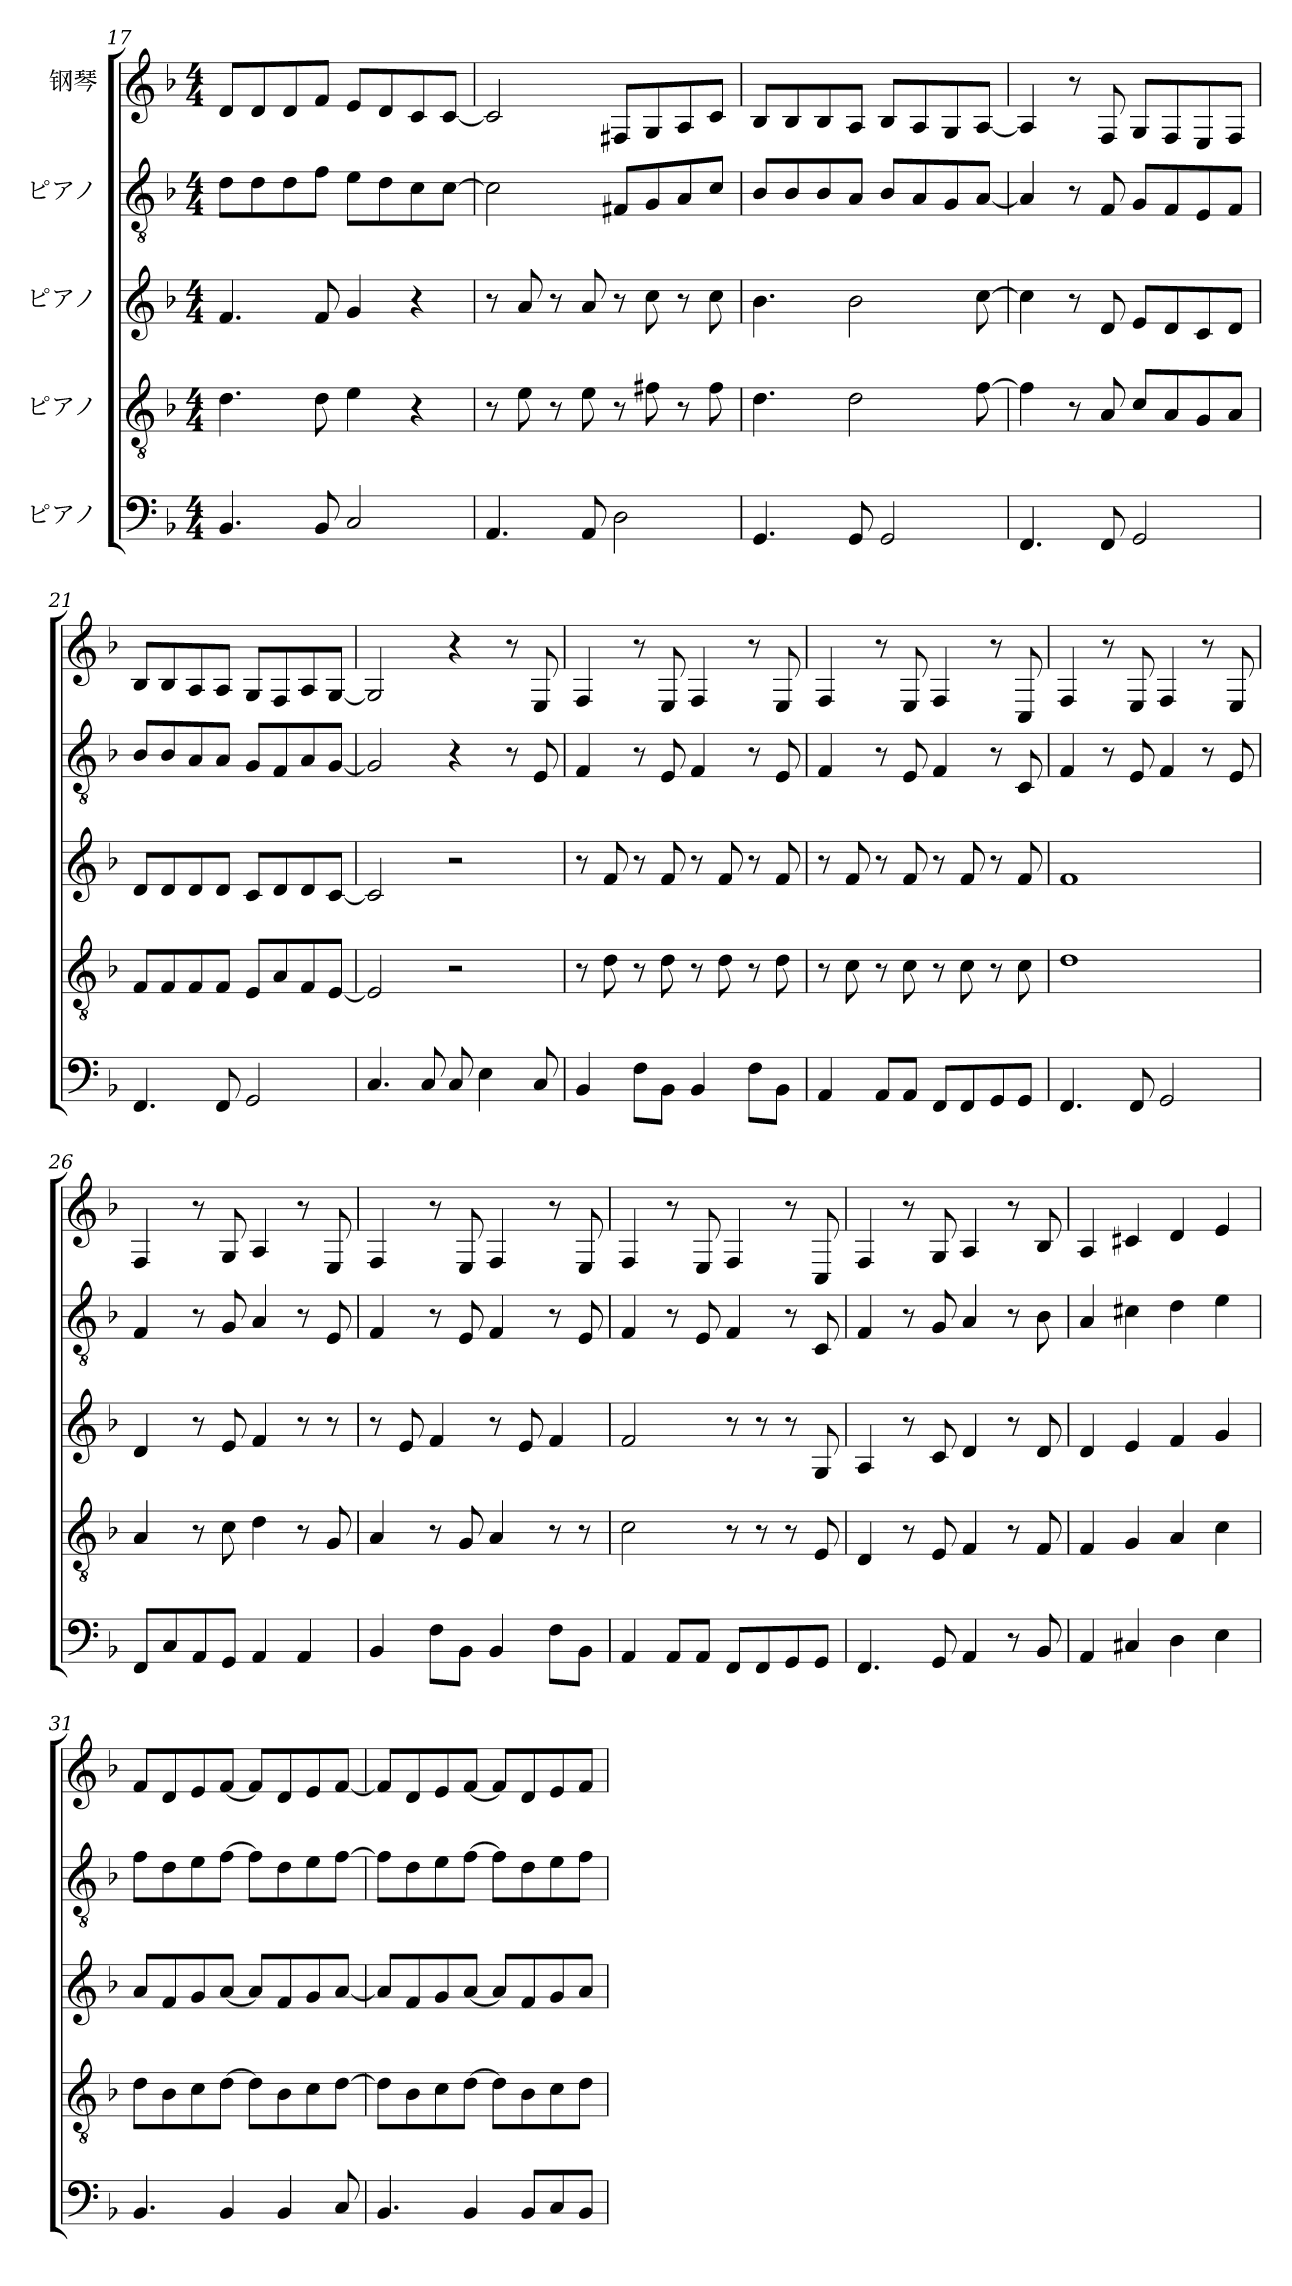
**kern	**kern	**kern	**kern	**kern
*part5	*part4	*part3	*part2	*part1
*staff5	*staff4	*staff3	*staff2	*staff1
*I"ピアノ	*I"ピアノ	*I"ピアノ	*I"ピアノ	*I"钢琴
*clefF4	*clefGv2	*clefG2	*clefGv2	*clefG2
*k[b-]	*k[b-]	*k[b-]	*k[b-]	*k[b-]
*M4/4	*M4/4	*M4/4	*M4/4	*M4/4
=17	=17	=17	=17	=17
4.BB-	4.d	4.f	8dL	8dL
.	.	.	8d	8d
.	.	.	8d	8d
8BB-	8d	8f	8fJ	8fJ
2C	4e	4g	8eL	8eL
.	.	.	8d	8d
.	4r	4r	8c	8c
.	.	.	[8cJ	[8cJ
=18	=18	=18	=18	=18
4.AA	8r	8r	2c]	2c]
.	8e	8a	.	.
.	8r	8r	.	.
8AA	8e	8a	.	.
2D	8r	8r	8F#XL	8F#XL
.	8f#X	8cc	8G	8G
.	8r	8r	8A	8A
.	8f#	8cc	8cJ	8cJ
=19	=19	=19	=19	=19
4.GG	4.d	4.b-	8B-L	8B-L
.	.	.	8B-	8B-
.	.	.	8B-	8B-
8GG	2d	2b-	8AJ	8AJ
2GG	.	.	8B-L	8B-L
.	.	.	8A	8A
.	.	.	8G	8G
.	[8f	[8cc	[8AJ	[8AJ
=20	=20	=20	=20	=20
4.FF	4f]	4cc]	4A]	4A]
.	8r	8r	8r	8r
8FF	8A	8d	8F	8F
2GG	8cL	8eL	8GL	8GL
.	8A	8d	8F	8F
.	8G	8c	8E	8E
.	8AJ	8dJ	8FJ	8FJ
=21	=21	=21	=21	=21
4.FF	8FL	8dL	8B-L	8B-L
.	8F	8d	8B-	8B-
.	8F	8d	8A	8A
8FF	8FJ	8dJ	8AJ	8AJ
2GG	8EL	8cL	8GL	8GL
.	8A	8d	8F	8F
.	8F	8d	8A	8A
.	[8EJ	[8cJ	[8GJ	[8GJ
=22	=22	=22	=22	=22
4.C	2E]	2c]	2G]	2G]
8C	.	.	.	.
8C	2r	2r	4r	4r
4E	.	.	.	.
.	.	.	8r	8r
8C	.	.	8E	8E
=23	=23	=23	=23	=23
4BB-	8r	8r	4F	4F
.	8d	8f	.	.
8FL	8r	8r	8r	8r
8BB-J	8d	8f	8E	8E
4BB-	8r	8r	4F	4F
.	8d	8f	.	.
8FL	8r	8r	8r	8r
8BB-J	8d	8f	8E	8E
=24	=24	=24	=24	=24
4AA	8r	8r	4F	4F
.	8c	8f	.	.
8AAL	8r	8r	8r	8r
8AAJ	8c	8f	8E	8E
8FFL	8r	8r	4F	4F
8FF	8c	8f	.	.
8GG	8r	8r	8r	8r
8GGJ	8c	8f	8C	8C
=25	=25	=25	=25	=25
4.FF	1d	1f	4F	4F
.	.	.	8r	8r
8FF	.	.	8E	8E
2GG	.	.	4F	4F
.	.	.	8r	8r
.	.	.	8E	8E
=26	=26	=26	=26	=26
8FFL	4A	4d	4F	4F
8C	.	.	.	.
8AA	8r	8r	8r	8r
8GGJ	8c	8e	8G	8G
4AA	4d	4f	4A	4A
4AA	8r	8r	8r	8r
.	8G	8r	8E	8E
=27	=27	=27	=27	=27
4BB-	4A	8r	4F	4F
.	.	8e	.	.
8FL	8r	4f	8r	8r
8BB-J	8G	.	8E	8E
4BB-	4A	8r	4F	4F
.	.	8e	.	.
8FL	8r	4f	8r	8r
8BB-J	8r	.	8E	8E
=28	=28	=28	=28	=28
4AA	2c	2f	4F	4F
8AAL	.	.	8r	8r
8AAJ	.	.	8E	8E
8FFL	8r	8r	4F	4F
8FF	8r	8r	.	.
8GG	8r	8r	8r	8r
8GGJ	8E	8G	8C	8C
=29	=29	=29	=29	=29
4.FF	4D	4A	4F	4F
.	8r	8r	8r	8r
8GG	8E	8c	8G	8G
4AA	4F	4d	4A	4A
8r	8r	8r	8r	8r
8BB-	8F	8d	8B-	8B-
=30	=30	=30	=30	=30
4AA	4F	4d	4A	4A
4C#X	4G	4e	4c#X	4c#X
4D	4A	4f	4d	4d
4E	4c	4g	4e	4e
=31	=31	=31	=31	=31
4.BB-	8dL	8aL	8fL	8fL
.	8B-	8f	8d	8d
.	8c	8g	8e	8e
4BB-	[8dJ	[8aJ	[8fJ	[8fJ
.	8dL]	8aL]	8fL]	8fL]
4BB-	8B-	8f	8d	8d
.	8c	8g	8e	8e
8C	[8dJ	[8aJ	[8fJ	[8fJ
=32	=32	=32	=32	=32
4.BB-	8dL]	8aL]	8fL]	8fL]
.	8B-	8f	8d	8d
.	8c	8g	8e	8e
4BB-	[8dJ	[8aJ	[8fJ	[8fJ
.	8dL]	8aL]	8fL]	8fL]
8BB-L	8B-	8f	8d	8d
8C	8c	8g	8e	8e
8BB-J	8dJ	8aJ	8fJ	8fJ
=	=	=	=	=
*-	*-	*-	*-	*-
